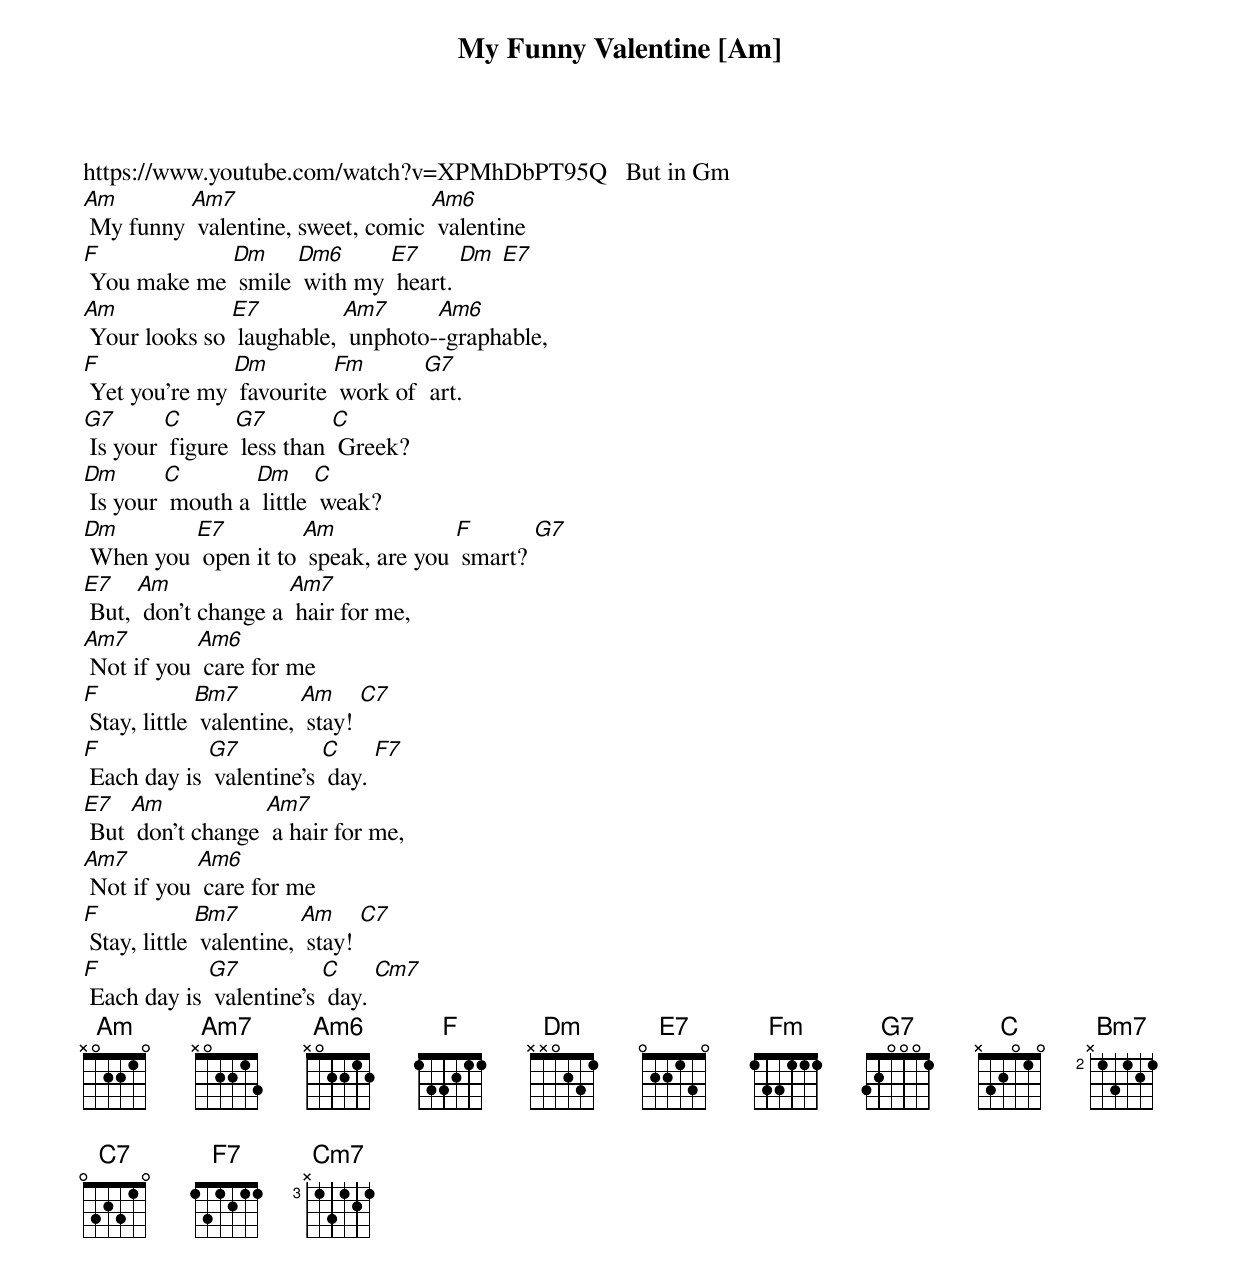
{t: My Funny Valentine [Am] }
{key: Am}
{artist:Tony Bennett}
https://www.youtube.com/watch?v=XPMhDbPT95Q   But in Gm
{c: }
[Am] My funny [Am7] valentine, sweet, comic [Am6] valentine
[F] You make me [Dm] smile [Dm6] with my [E7] heart. [Dm] [E7]
[Am] Your looks so [E7] laughable, [Am7] unphoto-[Am6]-graphable,
[F] Yet you're my [Dm] favourite [Fm] work of [G7] art.
{c: }
[G7] Is your [C] figure [G7] less than [C] Greek?
[Dm] Is your [C] mouth a [Dm] little [C] weak?
[Dm] When you [E7] open it to [Am] speak, are you [F] smart? [G7]
{c: }
[E7] But, [Am] don't change a [Am7] hair for me,
[Am7] Not if you [Am6] care for me
[F] Stay, little [Bm7] valentine, [Am] stay! [C7]
[F] Each day is [G7] valentine's [C] day. [F7]
{c: }
[E7] But [Am] don't change [Am7] a hair for me,
[Am7] Not if you [Am6] care for me
[F] Stay, little [Bm7] valentine, [Am] stay! [C7]
[F] Each day is [G7] valentine's [C] day. [Cm7]
